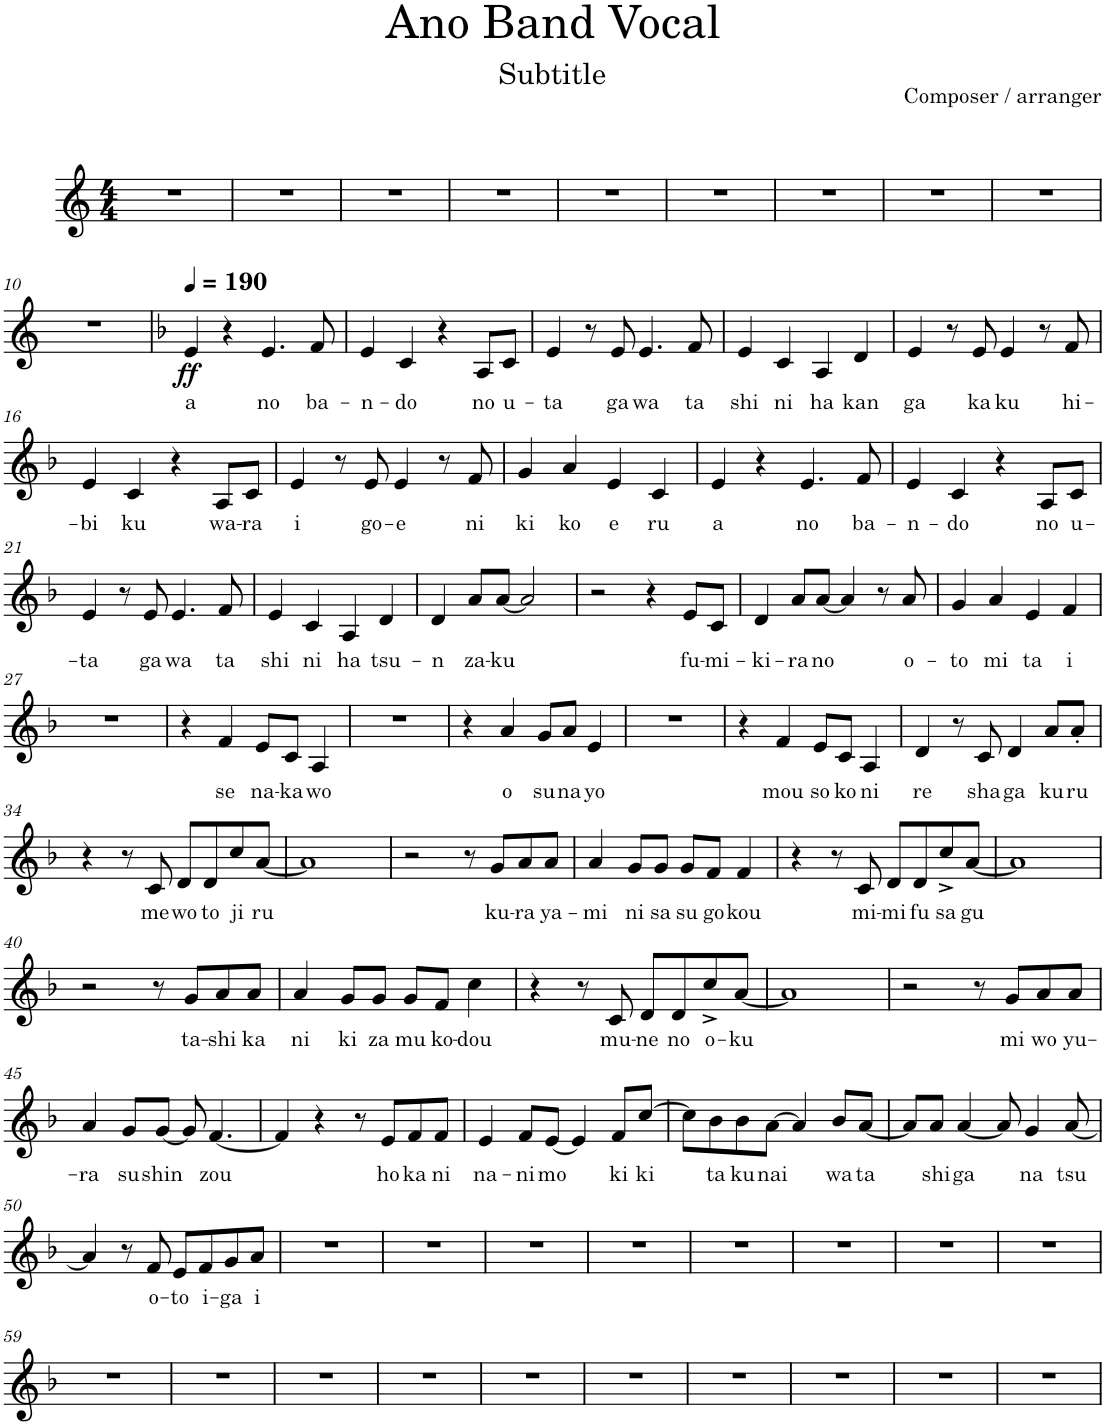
**kern	**text	**dynam
*part1	*part1	*part1
*staff1	*staff1	*staff1
*I"Voice	*	*
*I'Vo.	*	*
*clefG2	*	*
*k[]	*	*
*M4/4	*	*
=1	=1	=1
1r	.	.
=2	=2	=2
1r	.	.
=3	=3	=3
1r	.	.
=4	=4	=4
1r	.	.
=5	=5	=5
1r	.	.
=6	=6	=6
1r	.	.
=7	=7	=7
1r	.	.
=8	=8	=8
1r	.	.
=9	=9	=9
1r	.	.
!!LO:LB:g=z
=10	=10	=10
1r	.	.
=11	=11	=11
*k[b-]	*	*
*MM190	*	*
!	!LO:LY:b	!LO:DY:b
4e/	a	ff
4r	.	.
!	!LO:LY:b	!
4.e/	no	.
!	!LO:LY:b	!
8f/	ba-	.
=12	=12	=12
!	!LO:LY:b	!
4e/	-n-	.
!	!LO:LY:b	!
4c/	-do	.
4r	.	.
!	!LO:LY:b	!
8A/L	no	.
!	!LO:LY:b	!
8c/J	u-	.
=13	=13	=13
!	!LO:LY:b	!
4e/	-ta	.
8r	.	.
!	!LO:LY:b	!
8e/	ga	.
!	!LO:LY:b	!
4.e/	wa	.
!	!LO:LY:b	!
8f/	ta	.
=14	=14	=14
!	!LO:LY:b	!
4e/	shi	.
!	!LO:LY:b	!
4c/	ni	.
!	!LO:LY:b	!
4A/	ha	.
!	!LO:LY:b	!
4d/	kan	.
=15	=15	=15
!	!LO:LY:b	!
4e/	ga	.
8r	.	.
!	!LO:LY:b	!
8e/	ka	.
!	!LO:LY:b	!
4e/	ku	.
8r	.	.
!	!LO:LY:b	!
8f/	hi-	.
!!LO:LB:g=z
=16	=16	=16
!	!LO:LY:b	!
4e/	-bi	.
!	!LO:LY:b	!
4c/	ku	.
4r	.	.
!	!LO:LY:b	!
8A/L	wa-	.
!	!LO:LY:b	!
8c/J	-ra	.
=17	=17	=17
!	!LO:LY:b	!
4e/	i	.
8r	.	.
!	!LO:LY:b	!
8e/	go-	.
!	!LO:LY:b	!
4e/	-e	.
8r	.	.
!	!LO:LY:b	!
8f/	ni	.
=18	=18	=18
!	!LO:LY:b	!
4g/	ki	.
!	!LO:LY:b	!
4a/	ko	.
!	!LO:LY:b	!
4e/	e	.
!	!LO:LY:b	!
4c/	ru	.
=19	=19	=19
!	!LO:LY:b	!
4e/	a	.
4r	.	.
!	!LO:LY:b	!
4.e/	no	.
!	!LO:LY:b	!
8f/	ba-	.
=20	=20	=20
!	!LO:LY:b	!
4e/	-n-	.
!	!LO:LY:b	!
4c/	-do	.
4r	.	.
!	!LO:LY:b	!
8A/L	no	.
!	!LO:LY:b	!
8c/J	u-	.
!!LO:LB:g=z
=21	=21	=21
!	!LO:LY:b	!
4e/	-ta	.
8r	.	.
!	!LO:LY:b	!
8e/	ga	.
!	!LO:LY:b	!
4.e/	wa	.
!	!LO:LY:b	!
8f/	ta	.
=22	=22	=22
!	!LO:LY:b	!
4e/	shi	.
!	!LO:LY:b	!
4c/	ni	.
!	!LO:LY:b	!
4A/	ha	.
!	!LO:LY:b	!
4d/	tsu-	.
=23	=23	=23
!	!LO:LY:b	!
4d/	-n	.
!	!LO:LY:b	!
8a/L	za-	.
!	!LO:LY:b	!
[8a/J	-ku	.
2a/]	.	.
=24	=24	=24
2r	.	.
4r	.	.
!	!LO:LY:b	!
8e/L	fu-	.
!	!LO:LY:b	!
8c/J	-mi-	.
=25	=25	=25
!	!LO:LY:b	!
4d/	-ki-	.
!	!LO:LY:b	!
8a/L	-ra	.
!	!LO:LY:b	!
[8a/J	no	.
4a/]	.	.
8r	.	.
!	!LO:LY:b	!
8a/	o-	.
=26	=26	=26
!	!LO:LY:b	!
4g/	-to	.
!	!LO:LY:b	!
4a/	mi	.
!	!LO:LY:b	!
4e/	ta	.
!	!LO:LY:b	!
4f/	i	.
!!LO:LB:g=z
=27	=27	=27
1r	.	.
=28	=28	=28
4r	.	.
!	!LO:LY:b	!
4f/	se	.
!	!LO:LY:b	!
8e/L	na-	.
!	!LO:LY:b	!
8c/J	-ka	.
!	!LO:LY:b	!
4A/	wo	.
=29	=29	=29
1r	.	.
=30	=30	=30
4r	.	.
!	!LO:LY:b	!
4a/	o	.
!	!LO:LY:b	!
8g/L	su	.
!	!LO:LY:b	!
8a/J	na	.
!	!LO:LY:b	!
4e/	yo	.
=31	=31	=31
1r	.	.
=32	=32	=32
4r	.	.
!	!LO:LY:b	!
4f/	mou	.
!	!LO:LY:b	!
8e/L	so	.
!	!LO:LY:b	!
8c/J	ko	.
!	!LO:LY:b	!
4A/	ni	.
=33	=33	=33
!	!LO:LY:b	!
4d/	re	.
8r	.	.
!	!LO:LY:b	!
8c/	sha	.
!	!LO:LY:b	!
4d/	ga	.
!	!LO:LY:b	!
8a/L	ku	.
!	!LO:LY:b	!
8a'/J	ru	.
!!LO:LB:g=z
=34	=34	=34
4r	.	.
8r	.	.
!	!LO:LY:b	!
8c/	me	.
!	!LO:LY:b	!
8d/L	wo	.
!	!LO:LY:b	!
8d/	to	.
!	!LO:LY:b	!
8cc/	ji	.
!	!LO:LY:b	!
[8a/J	ru	.
=35	=35	=35
1a]	.	.
=36	=36	=36
2r	.	.
8r	.	.
!	!LO:LY:b	!
8g/L	ku-	.
!	!LO:LY:b	!
8a/	-ra	.
!	!LO:LY:b	!
8a/J	ya-	.
=37	=37	=37
!	!LO:LY:b	!
4a/	-mi	.
!	!LO:LY:b	!
8g/L	ni	.
!	!LO:LY:b	!
8g/J	sa	.
!	!LO:LY:b	!
8g/L	su	.
!	!LO:LY:b	!
8f/J	go	.
!	!LO:LY:b	!
4f/	kou	.
=38	=38	=38
4r	.	.
8r	.	.
!	!LO:LY:b	!
8c/	mi-	.
!	!LO:LY:b	!
8d/L	-mi	.
!	!LO:LY:b	!
8d/	fu	.
!	!LO:LY:b	!
8cc^/	sa	.
!	!LO:LY:b	!
[8a/J	gu	.
=39	=39	=39
1a]	.	.
!!LO:LB:g=z
=40	=40	=40
2r	.	.
8r	.	.
!	!LO:LY:b	!
8g/L	ta-	.
!	!LO:LY:b	!
8a/	-shi	.
!	!LO:LY:b	!
8a/J	ka	.
=41	=41	=41
!	!LO:LY:b	!
4a/	ni	.
!	!LO:LY:b	!
8g/L	ki	.
!	!LO:LY:b	!
8g/J	za	.
!	!LO:LY:b	!
8g/L	mu	.
!	!LO:LY:b	!
8f/J	ko-	.
!	!LO:LY:b	!
4cc\	-dou	.
=42	=42	=42
4r	.	.
8r	.	.
!	!LO:LY:b	!
8c/	mu-	.
!	!LO:LY:b	!
8d/L	-ne	.
!	!LO:LY:b	!
8d/	no	.
!	!LO:LY:b	!
8cc^/	o-	.
!	!LO:LY:b	!
[8a/J	-ku	.
=43	=43	=43
1a]	.	.
=44	=44	=44
2r	.	.
8r	.	.
!	!LO:LY:b	!
8g/L	mi	.
!	!LO:LY:b	!
8a/	wo	.
!	!LO:LY:b	!
8a/J	yu-	.
!!LO:LB:g=z
=45	=45	=45
!	!LO:LY:b	!
4a/	-ra	.
!	!LO:LY:b	!
8g/L	su	.
!	!LO:LY:b	!
[8g/J	shin	.
8g/]	.	.
!	!LO:LY:b	!
[4.f/	zou	.
=46	=46	=46
4f/]	.	.
4r	.	.
8r	.	.
!	!LO:LY:b	!
8e/L	ho	.
!	!LO:LY:b	!
8f/	ka	.
!	!LO:LY:b	!
8f/J	ni	.
=47	=47	=47
!	!LO:LY:b	!
4e/	na-	.
!	!LO:LY:b	!
8f/L	-ni	.
!	!LO:LY:b	!
[8e/J	mo	.
4e/]	.	.
!	!LO:LY:b	!
8f/L	ki	.
!	!LO:LY:b	!
[8cc/J	ki	.
=48	=48	=48
8cc\L]	.	.
!	!LO:LY:b	!
8b-\	ta	.
!	!LO:LY:b	!
8b-\	ku	.
!	!LO:LY:b	!
[8a\J	nai	.
4a/]	.	.
!	!LO:LY:b	!
8b-/L	wa	.
!	!LO:LY:b	!
[8a/J	ta	.
=49	=49	=49
8a/L]	.	.
!	!LO:LY:b	!
8a/J	shi	.
!	!LO:LY:b	!
[4a/	ga	.
8a/]	.	.
!	!LO:LY:b	!
4g/	na	.
!	!LO:LY:b	!
[8a/	tsu	.
!!LO:LB:g=z
=50	=50	=50
4a/]	.	.
8r	.	.
!	!LO:LY:b	!
8f/	o-	.
!	!LO:LY:b	!
8e/L	-to	.
!	!LO:LY:b	!
8f/	i-	.
!	!LO:LY:b	!
8g/	-ga	.
!	!LO:LY:b	!
8a/J	i	.
=51	=51	=51
1r	.	.
=52	=52	=52
1r	.	.
=53	=53	=53
1r	.	.
=54	=54	=54
1r	.	.
=55	=55	=55
1r	.	.
=56	=56	=56
1r	.	.
=57	=57	=57
1r	.	.
=58	=58	=58
1r	.	.
!!LO:LB:g=z
=59	=59	=59
1r	.	.
=60	=60	=60
1r	.	.
=61	=61	=61
1r	.	.
=62	=62	=62
1r	.	.
=63	=63	=63
1r	.	.
=64	=64	=64
1r	.	.
=65	=65	=65
1r	.	.
=66	=66	=66
1r	.	.
=67	=67	=67
1r	.	.
=68	=68	=68
1r	.	.
=	=	=
*-	*-	*-
